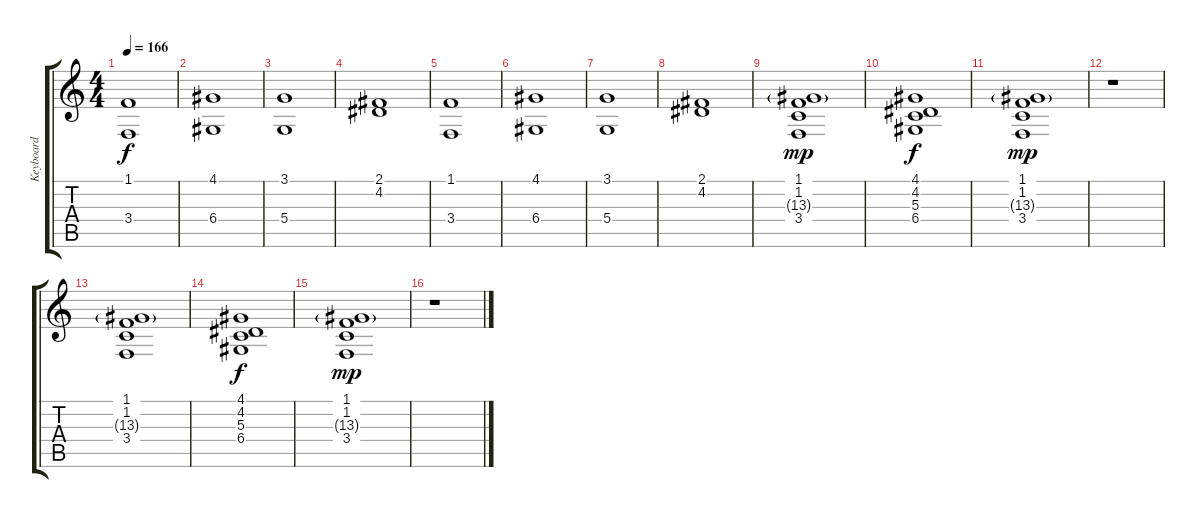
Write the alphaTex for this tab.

\track ("Keyboard" "Keyboard") {instrument stringensemble2}
\staff {score tabs}
\tuning (E4 B3 G3 D3 A2 E2) {hide}
\ts (4 4)
\tempo 166
\clef g2
\ks c
(1.1 3.4).1{dy f} |
(4.1 6.4).1 |
(3.1 5.4).1 |
(2.1 4.2).1 |
(1.1 3.4).1 |
(4.1 6.4).1 |
(3.1 5.4).1 |
(2.1 4.2).1 |
(1.1 1.2 13.3{g} 3.4).1{dy mp} |
(4.1 4.2 5.3 6.4).1{dy f} |
(1.1 1.2 13.3{g} 3.4).1{dy mp} |
r.1 |
(1.1 1.2 13.3{g} 3.4).1 |
(4.1 4.2 5.3 6.4).1{dy f} |
(1.1 1.2 13.3{g} 3.4).1{dy mp} |
r.1
